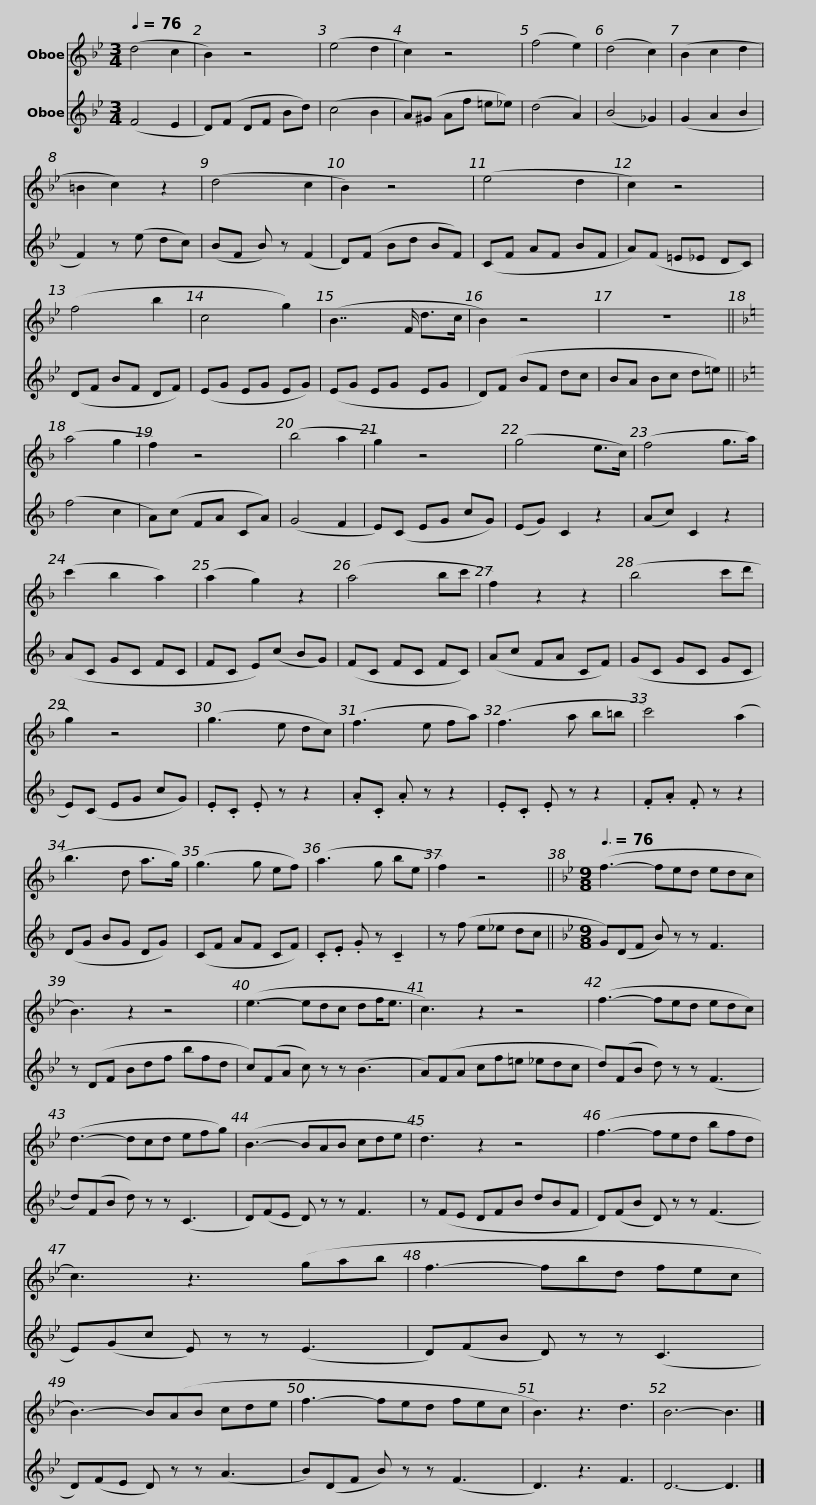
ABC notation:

X:1
%%score 1 2
L:1/8
Q:1/4=76
M:3/4
I:linebreak $
K:Bb
V:1 treble
V:2 treble
V:1
 (d4 c2 | B2) z4 | (e4 d2 | c2) z4 | (f4 e2) | %5
 (d4 c2) | (B2 c2 d2 | =B2 c2) z2 | (d4 c2 |$ B2) z4 | %10
 (e4 d2 | c2) z4 | (f4 b2 | c4 g2) | (B7/2 F/ d>c | %15
 B2) z4 |$ z6 ||[K:F] (a4 g2 | f2) z4 | (b4 a2 | %20
 g2) z4 | (g4 e>c) | (f4 g>a) | (c'2 b2 a2) |$ (a2 g2) z2 | %25
 (a4 bc' | f2) z2 z2 | (b4 c'd' | g2) z4 | (g3 e dc) | %30
 (f3 e fa) |$ (f3 a b=b | c'4) (a2 | b3 d a>g) | (g3 g ef) | %35
 (a3 g be | f2) z4 ||$[K:Bb][M:9/8][Q:3/8=76] (f3- fed edc | B3) z2 z4 | (e3- edc df<e | %40
 c3) z2 z4 |$ (f3- fed edc) | (d3- dcd efg) | (B3- BAB cde | d3) z2 z4 | %45
 (f3- fed bfd |$ c3) z3 (gab | f3- fbd fec | B3-) B(AB cde | f3- fed fec | %50
 B3) z3 d3 |$ B6- B3 |] %52
V:2
 (F4 E2 | D)(F DF Bd) | (c4 B2 | A)(^G Af =e_e) | (d4 A2) | %5
 (B4 _G2) | (G2 A2 B2 | F2) z (e dc) | (BF B) z (F2 |$ D)(F Bd BF) | %10
 (CF AF BF | A)(F =E_E DC) | (DF BF DF) | (EG EG EG) | (EG EG EG | %15
 D)(F BF dc |$ BA Bc d=e) ||[K:F] (f4 c2 | A)(c FA CA) | (G4 F2 | %20
 E)(C EG cG) | (EG) C2 z2 | (Ac) C2 z2 | (AC GC FC |$ FC E)(c BG) | %25
 (FC FC FC) | (Ac FA CF) | (GC GC GC | E)(C EG cG) | .E.C .E z z2 | %30
 .A.C .A z z2 |$ .E.C .E z z2 | .F.A .F z z2 | (DG BG DG) | (CF AF CF) | %35
 .C.E .G z !tenuto!C2 | z (f e_e dc ||$[K:Bb][M:9/8] G)(DF B) z z F3 | z (DF Bdf bfd | c)(FA c) z z (B3 | %40
 A)(FA cf=e _edc |$ d)(FB d) z z (F3 | d)(FB d) z z (C3 | D)(FE D) z z F3 | z (FE DFB dBF | %45
 D)(FB D) z z (F3 |$ E)(Gc E) z z (E3 | D)(FB D) z z (C3 | D)(FE D) z z (A3 | B)(DF B) z z (F3 | %50
 D3) z3 F3 |$ D6- D3 |] %52
